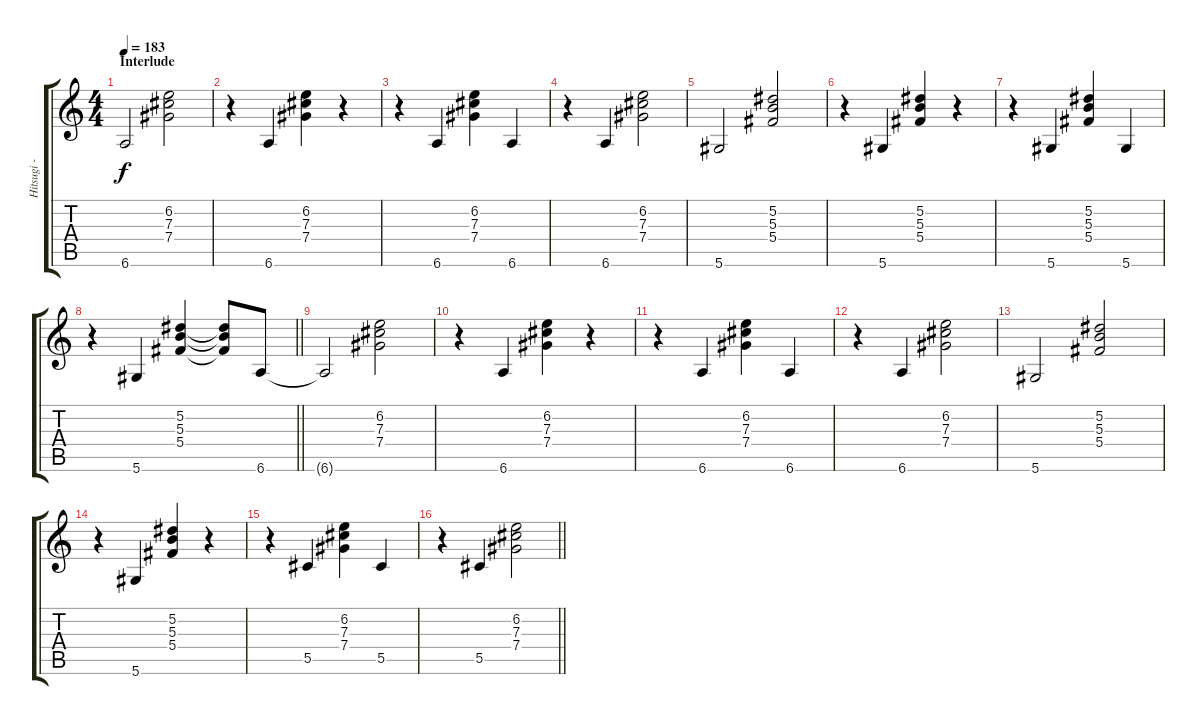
\track ("Hitsugi - Guitar 2" "Hitsugi - ") {instrument overdrivenguitar}
\staff {score tabs}
\tuning (Eb4 Bb3 Gb3 Db3 Ab2 Eb2) {hide}
\ts (4 4)
\section ("" "Interlude")
\tempo 183
\clef g2
\ks c
6.6.2{dy f instrument electricguitarjazz} (6.2 7.3 7.4).2 |
r.4 6.6.4 (6.2 7.3 7.4).4 r.4 |
r.4 6.6.4 (6.2 7.3 7.4).4 6.6.4 |
r.4 6.6.4 (6.2 7.3 7.4).2 |
5.6.2 (5.2 5.3 5.4).2 |
r.4 5.6.4 (5.2 5.3 5.4).4 r.4 |
r.4 5.6.4 (5.2 5.3 5.4).4 5.6.4 |
\barLineRight lightlight
r.4 5.6.4 (5.2 5.3 5.4).4 (5.2{t} 5.3{t} 5.4{t}).8 6.6.8 |
\section ("" "")
6.6{t}.2 (6.2 7.3 7.4).2 |
r.4 6.6.4 (6.2 7.3 7.4).4 r.4 |
r.4 6.6.4 (6.2 7.3 7.4).4 6.6.4 |
r.4 6.6.4 (6.2 7.3 7.4).2 |
5.6.2 (5.2 5.3 5.4).2 |
r.4 5.6.4 (5.2 5.3 5.4).4 r.4 |
r.4 5.5.4 (6.2 7.3 7.4).4 5.5.4 |
\barLineRight lightlight
r.4 5.5.4 (6.2 7.3 7.4).2
